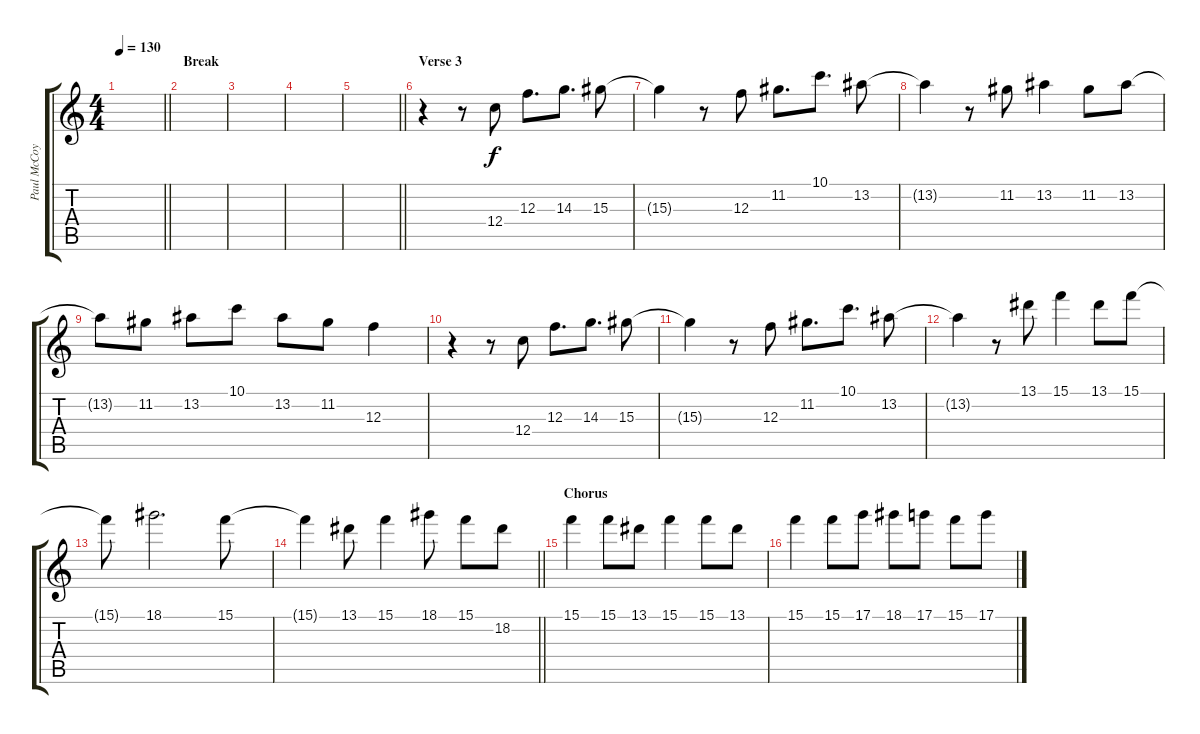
\track ("Paul McCoy - Vocals" "Paul McCoy") {instrument distortionguitar}
\staff {score tabs}
\tuning (D4 A3 F3 C3 G2 C2) {hide}
\ts (4 4)
\tempo 130
\clef g2
\barLineRight lightlight
\ks c
|
\section ("" "Break")
|
|
|
\barLineRight lightlight
|
\section ("" "Verse 3")
r.4 r.8 12.4.8 12.3.8{d} 14.3.8{d} 15.3.8 |
15.3{t}.4 r.8 12.3.8 11.2.8{d} 10.1.8{d} 13.2.8 |
13.2{t}.4 r.8 11.2.8 13.2.4 11.2.8 13.2.8 |
13.2{t}.8 11.2.8 13.2.8 10.1.8 13.2.8 11.2.8 12.3.4 |
r.4 r.8 12.4.8 12.3.8{d} 14.3.8{d} 15.3.8 |
15.3{t}.4 r.8 12.3.8 11.2.8{d} 10.1.8{d} 13.2.8 |
13.2{t}.4 r.8 13.1.8 15.1.4 13.1.8 15.1.8 |
15.1{t}.8 18.1.2{d} 15.1.8 |
\barLineRight lightlight
15.1{t}.4 13.1.8 15.1.4 18.1.8 15.1.8 18.2.8 |
\section ("" "Chorus")
15.1.4 15.1.8 13.1.8 15.1.4 15.1.8 13.1.8 |
15.1.4 15.1.8 17.1.8 18.1.8 17.1.8 15.1.8 17.1.8
